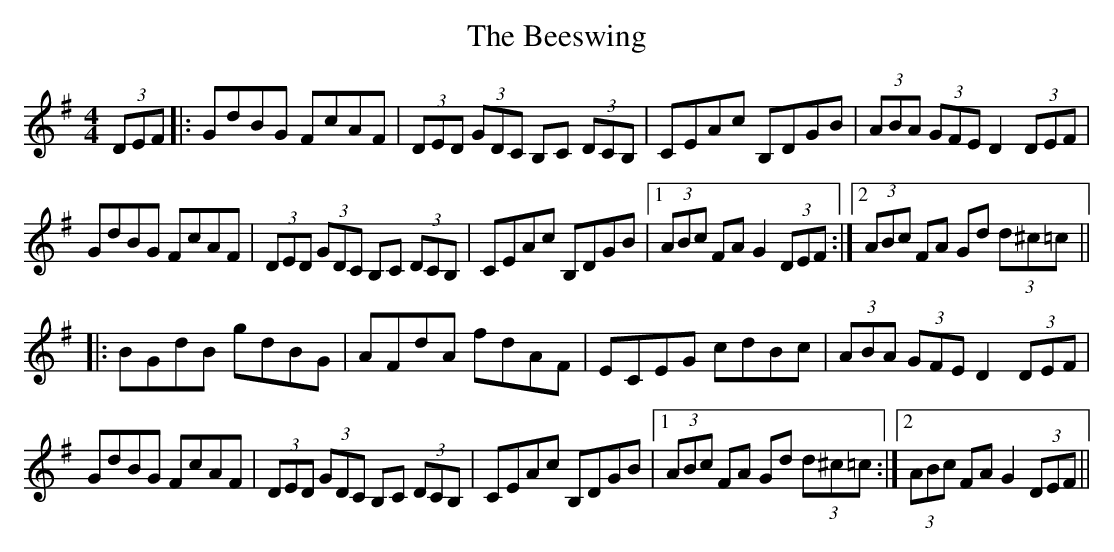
X:1
T: The Beeswing
M: 4/4
L: 1/8
K: Gmaj
(3DEF|:GdBG FcAF|(3DED (3GDC B,C (3DCB,|CEAc B,DGB|(3ABA (3GFE D2 (3DEF|
GdBG FcAF|(3DED (3GDC B,C (3DCB,|CEAc B,DGB|1 (3ABc FA G2 (3DEF:|2 (3ABc FA Gd (3d^c=c||
|:BGdB gdBG|AFdA fdAF|ECEG cdBc|(3ABA (3GFE D2 (3DEF|
GdBG FcAF|(3DED (3GDC B,C (3DCB,|CEAc B,DGB|1 (3ABc FA Gd (3d^c=c:|2 (3ABc FA G2 (3DEF||
